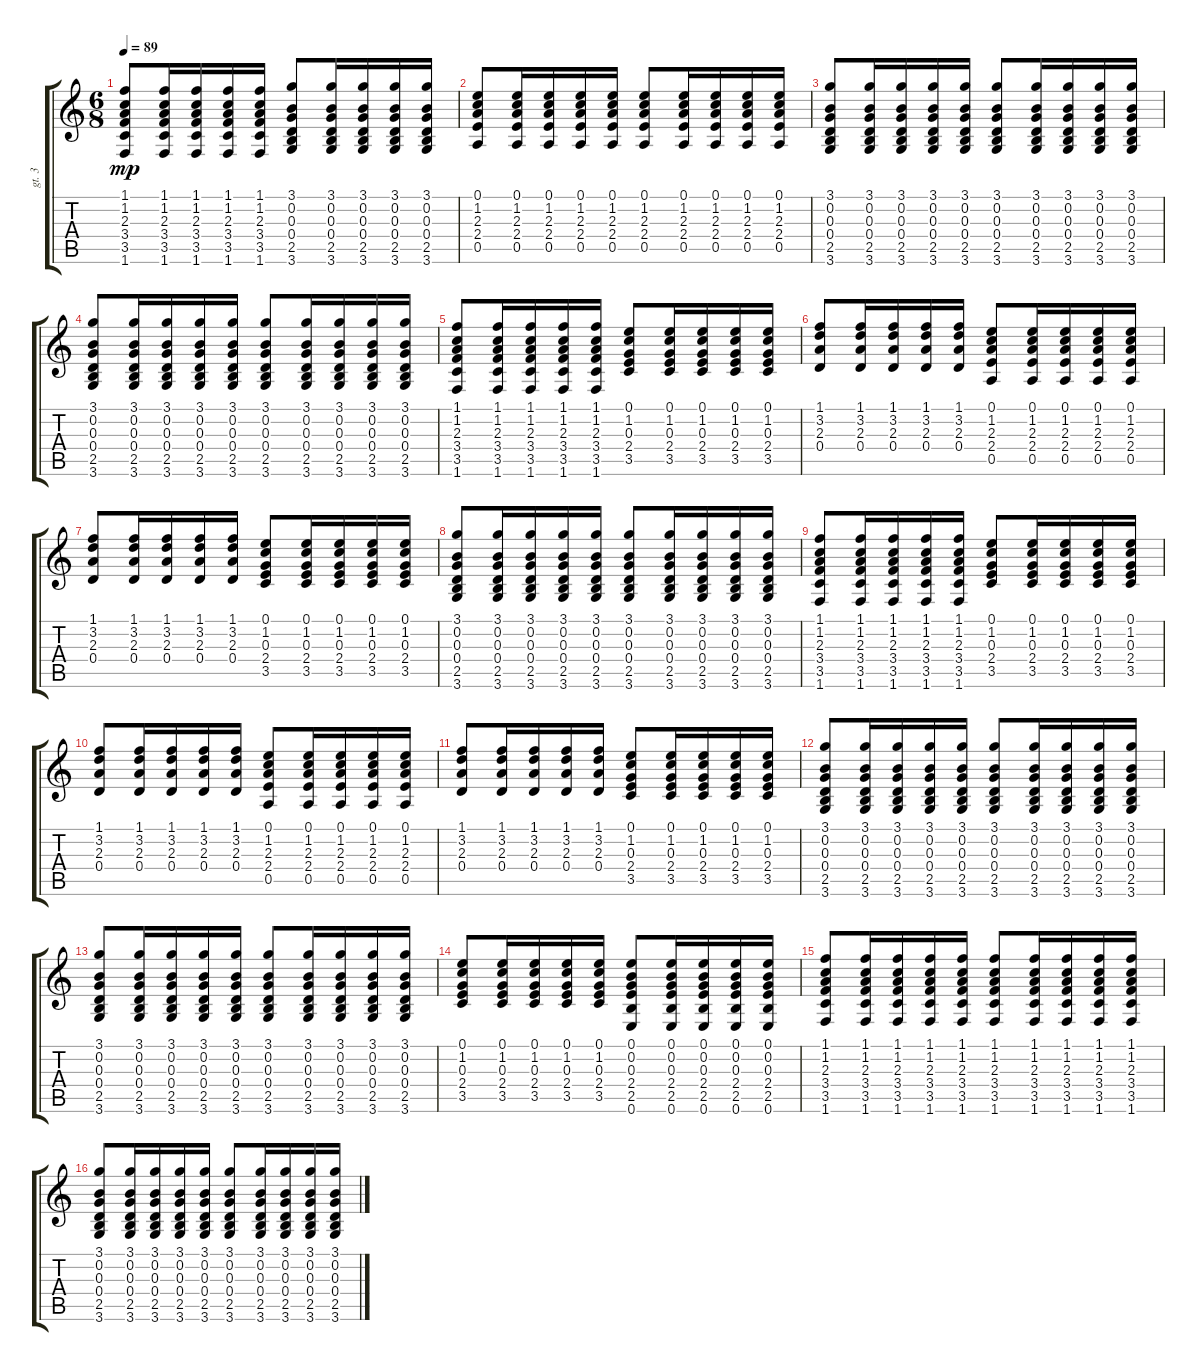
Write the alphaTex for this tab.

\track ("gt. 3" "gt. 3") {instrument acousticguitarsteel}
\staff {score tabs}
\tuning (E4 B3 G3 D3 A2 E2) {hide}
\ts (6 8)
\tempo 89
\clef g2
\ks c
(1.1 1.2 2.3 3.4 3.5 1.6).8{dy mp} (1.1 1.2 2.3 3.4 3.5 1.6).16 (1.1 1.2 2.3 3.4 3.5 1.6).16 (1.1 1.2 2.3 3.4 3.5 1.6).16 (1.1 1.2 2.3 3.4 3.5 1.6).16 (3.1 0.2 0.3 0.4 2.5 3.6).8 (3.1 0.2 0.3 0.4 2.5 3.6).16 (3.1 0.2 0.3 0.4 2.5 3.6).16 (3.1 0.2 0.3 0.4 2.5 3.6).16 (3.1 0.2 0.3 0.4 2.5 3.6).16 |
(0.1 1.2 2.3 2.4 0.5).8 (0.1 1.2 2.3 2.4 0.5).16 (0.1 1.2 2.3 2.4 0.5).16 (0.1 1.2 2.3 2.4 0.5).16 (0.1 1.2 2.3 2.4 0.5).16 (0.1 1.2 2.3 2.4 0.5).8 (0.1 1.2 2.3 2.4 0.5).16 (0.1 1.2 2.3 2.4 0.5).16 (0.1 1.2 2.3 2.4 0.5).16 (0.1 1.2 2.3 2.4 0.5).16 |
(3.1 0.2 0.3 0.4 2.5 3.6).8 (3.1 0.2 0.3 0.4 2.5 3.6).16 (3.1 0.2 0.3 0.4 2.5 3.6).16 (3.1 0.2 0.3 0.4 2.5 3.6).16 (3.1 0.2 0.3 0.4 2.5 3.6).16 (3.1 0.2 0.3 0.4 2.5 3.6).8 (3.1 0.2 0.3 0.4 2.5 3.6).16 (3.1 0.2 0.3 0.4 2.5 3.6).16 (3.1 0.2 0.3 0.4 2.5 3.6).16 (3.1 0.2 0.3 0.4 2.5 3.6).16 |
(3.1 0.2 0.3 0.4 2.5 3.6).8 (3.1 0.2 0.3 0.4 2.5 3.6).16 (3.1 0.2 0.3 0.4 2.5 3.6).16 (3.1 0.2 0.3 0.4 2.5 3.6).16 (3.1 0.2 0.3 0.4 2.5 3.6).16 (3.1 0.2 0.3 0.4 2.5 3.6).8 (3.1 0.2 0.3 0.4 2.5 3.6).16 (3.1 0.2 0.3 0.4 2.5 3.6).16 (3.1 0.2 0.3 0.4 2.5 3.6).16 (3.1 0.2 0.3 0.4 2.5 3.6).16 |
(1.1 1.2 2.3 3.4 3.5 1.6).8 (1.1 1.2 2.3 3.4 3.5 1.6).16 (1.1 1.2 2.3 3.4 3.5 1.6).16 (1.1 1.2 2.3 3.4 3.5 1.6).16 (1.1 1.2 2.3 3.4 3.5 1.6).16 (0.1 1.2 0.3 2.4 3.5).8 (0.1 1.2 0.3 2.4 3.5).16 (0.1 1.2 0.3 2.4 3.5).16 (0.1 1.2 0.3 2.4 3.5).16 (0.1 1.2 0.3 2.4 3.5).16 |
(1.1 3.2 2.3 0.4).8 (1.1 3.2 2.3 0.4).16 (1.1 3.2 2.3 0.4).16 (1.1 3.2 2.3 0.4).16 (1.1 3.2 2.3 0.4).16 (0.1 1.2 2.3 2.4 0.5).8 (0.1 1.2 2.3 2.4 0.5).16 (0.1 1.2 2.3 2.4 0.5).16 (0.1 1.2 2.3 2.4 0.5).16 (0.1 1.2 2.3 2.4 0.5).16 |
(1.1 3.2 2.3 0.4).8 (1.1 3.2 2.3 0.4).16 (1.1 3.2 2.3 0.4).16 (1.1 3.2 2.3 0.4).16 (1.1 3.2 2.3 0.4).16 (0.1 1.2 0.3 2.4 3.5).8 (0.1 1.2 0.3 2.4 3.5).16 (0.1 1.2 0.3 2.4 3.5).16 (0.1 1.2 0.3 2.4 3.5).16 (0.1 1.2 0.3 2.4 3.5).16 |
(3.1 0.2 0.3 0.4 2.5 3.6).8 (3.1 0.2 0.3 0.4 2.5 3.6).16 (3.1 0.2 0.3 0.4 2.5 3.6).16 (3.1 0.2 0.3 0.4 2.5 3.6).16 (3.1 0.2 0.3 0.4 2.5 3.6).16 (3.1 0.2 0.3 0.4 2.5 3.6).8 (3.1 0.2 0.3 0.4 2.5 3.6).16 (3.1 0.2 0.3 0.4 2.5 3.6).16 (3.1 0.2 0.3 0.4 2.5 3.6).16 (3.1 0.2 0.3 0.4 2.5 3.6).16 |
(1.1 1.2 2.3 3.4 3.5 1.6).8 (1.1 1.2 2.3 3.4 3.5 1.6).16 (1.1 1.2 2.3 3.4 3.5 1.6).16 (1.1 1.2 2.3 3.4 3.5 1.6).16 (1.1 1.2 2.3 3.4 3.5 1.6).16 (0.1 1.2 0.3 2.4 3.5).8 (0.1 1.2 0.3 2.4 3.5).16 (0.1 1.2 0.3 2.4 3.5).16 (0.1 1.2 0.3 2.4 3.5).16 (0.1 1.2 0.3 2.4 3.5).16 |
(1.1 3.2 2.3 0.4).8 (1.1 3.2 2.3 0.4).16 (1.1 3.2 2.3 0.4).16 (1.1 3.2 2.3 0.4).16 (1.1 3.2 2.3 0.4).16 (0.1 1.2 2.3 2.4 0.5).8 (0.1 1.2 2.3 2.4 0.5).16 (0.1 1.2 2.3 2.4 0.5).16 (0.1 1.2 2.3 2.4 0.5).16 (0.1 1.2 2.3 2.4 0.5).16 |
(1.1 3.2 2.3 0.4).8 (1.1 3.2 2.3 0.4).16 (1.1 3.2 2.3 0.4).16 (1.1 3.2 2.3 0.4).16 (1.1 3.2 2.3 0.4).16 (0.1 1.2 0.3 2.4 3.5).8 (0.1 1.2 0.3 2.4 3.5).16 (0.1 1.2 0.3 2.4 3.5).16 (0.1 1.2 0.3 2.4 3.5).16 (0.1 1.2 0.3 2.4 3.5).16 |
(3.1 0.2 0.3 0.4 2.5 3.6).8 (3.1 0.2 0.3 0.4 2.5 3.6).16 (3.1 0.2 0.3 0.4 2.5 3.6).16 (3.1 0.2 0.3 0.4 2.5 3.6).16 (3.1 0.2 0.3 0.4 2.5 3.6).16 (3.1 0.2 0.3 0.4 2.5 3.6).8 (3.1 0.2 0.3 0.4 2.5 3.6).16 (3.1 0.2 0.3 0.4 2.5 3.6).16 (3.1 0.2 0.3 0.4 2.5 3.6).16 (3.1 0.2 0.3 0.4 2.5 3.6).16 |
(3.1 0.2 0.3 0.4 2.5 3.6).8 (3.1 0.2 0.3 0.4 2.5 3.6).16 (3.1 0.2 0.3 0.4 2.5 3.6).16 (3.1 0.2 0.3 0.4 2.5 3.6).16 (3.1 0.2 0.3 0.4 2.5 3.6).16 (3.1 0.2 0.3 0.4 2.5 3.6).8 (3.1 0.2 0.3 0.4 2.5 3.6).16 (3.1 0.2 0.3 0.4 2.5 3.6).16 (3.1 0.2 0.3 0.4 2.5 3.6).16 (3.1 0.2 0.3 0.4 2.5 3.6).16 |
(0.1 1.2 0.3 2.4 3.5).8 (0.1 1.2 0.3 2.4 3.5).16 (0.1 1.2 0.3 2.4 3.5).16 (0.1 1.2 0.3 2.4 3.5).16 (0.1 1.2 0.3 2.4 3.5).16 (0.1 0.2 0.3 2.4 2.5 0.6).8 (0.1 0.2 0.3 2.4 2.5 0.6).16 (0.1 0.2 0.3 2.4 2.5 0.6).16 (0.1 0.2 0.3 2.4 2.5 0.6).16 (0.1 0.2 0.3 2.4 2.5 0.6).16 |
(1.1 1.2 2.3 3.4 3.5 1.6).8 (1.1 1.2 2.3 3.4 3.5 1.6).16 (1.1 1.2 2.3 3.4 3.5 1.6).16 (1.1 1.2 2.3 3.4 3.5 1.6).16 (1.1 1.2 2.3 3.4 3.5 1.6).16 (1.1 1.2 2.3 3.4 3.5 1.6).8 (1.1 1.2 2.3 3.4 3.5 1.6).16 (1.1 1.2 2.3 3.4 3.5 1.6).16 (1.1 1.2 2.3 3.4 3.5 1.6).16 (1.1 1.2 2.3 3.4 3.5 1.6).16 |
(3.1 0.2 0.3 0.4 2.5 3.6).8 (3.1 0.2 0.3 0.4 2.5 3.6).16 (3.1 0.2 0.3 0.4 2.5 3.6).16 (3.1 0.2 0.3 0.4 2.5 3.6).16 (3.1 0.2 0.3 0.4 2.5 3.6).16 (3.1 0.2 0.3 0.4 2.5 3.6).8 (3.1 0.2 0.3 0.4 2.5 3.6).16 (3.1 0.2 0.3 0.4 2.5 3.6).16 (3.1 0.2 0.3 0.4 2.5 3.6).16 (3.1 0.2 0.3 0.4 2.5 3.6).16
